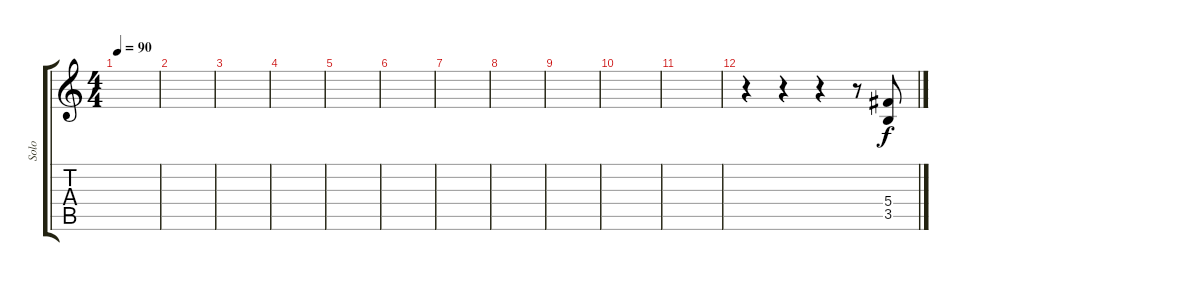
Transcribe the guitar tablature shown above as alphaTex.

\track ("Solo " "Solo ") {instrument overdrivenguitar}
\staff {score tabs}
\tuning (Eb4 Bb3 Gb3 Db3 Ab2 Eb2) {hide}
\ts (4 4)
\tempo 90
\clef g2
\ks c
|
|
|
|
|
|
|
|
|
|
|
r.4 r.4 r.4 r.8 (5.4 3.5).8
